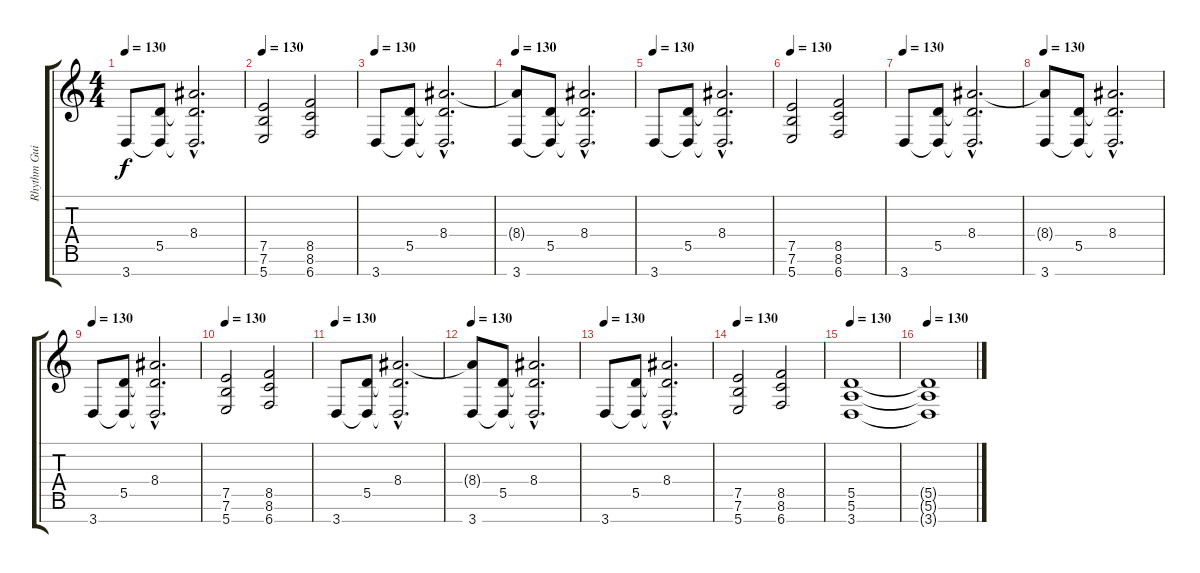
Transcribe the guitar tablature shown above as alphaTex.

\track ("Rhythm Guitar" "Rhythm Gui") {instrument distortionguitar}
\staff {score tabs}
\tuning (E4 B3 G3 D3 A2 E2 B1) {hide}
\ts (4 4)
\tempo 130
\clef g2
\ks c
3.7.8{dy f} (5.5 3.7{t}).8 (8.4{hac} 5.5{hac t} 3.7{hac t}).2{d} |
\tempo 130
(7.5 7.6 5.7).2 (8.5 8.6 6.7).2 |
\tempo 130
3.7.8 (5.5 3.7{t}).8 (8.4{hac} 5.5{hac t} 3.7{hac t}).2{d} |
\tempo 130
(8.4{t} 3.7).8 (5.5 3.7{t}).8 (8.4{hac} 5.5{hac t} 3.7{hac t}).2{d} |
\tempo 130
3.7.8 (5.5 3.7{t}).8 (8.4{hac} 5.5{hac t} 3.7{hac t}).2{d} |
\tempo 130
(7.5 7.6 5.7).2 (8.5 8.6 6.7).2 |
\tempo 130
3.7.8 (5.5 3.7{t}).8 (8.4{hac} 5.5{hac t} 3.7{hac t}).2{d} |
\tempo 130
(8.4{t} 3.7).8 (5.5 3.7{t}).8 (8.4{hac} 5.5{hac t} 3.7{hac t}).2{d} |
\tempo 130
3.7.8 (5.5 3.7{t}).8 (8.4{hac} 5.5{hac t} 3.7{hac t}).2{d} |
\tempo 130
(7.5 7.6 5.7).2 (8.5 8.6 6.7).2 |
\tempo 130
3.7.8 (5.5 3.7{t}).8 (8.4{hac} 5.5{hac t} 3.7{hac t}).2{d} |
\tempo 130
(8.4{t} 3.7).8 (5.5 3.7{t}).8 (8.4{hac} 5.5{hac t} 3.7{hac t}).2{d} |
\tempo 130
3.7.8 (5.5 3.7{t}).8 (8.4{hac} 5.5{hac t} 3.7{hac t}).2{d} |
\tempo 130
(7.5 7.6 5.7).2 (8.5 8.6 6.7).2 |
\tempo 130
(5.5 5.6 3.7).1 |
\tempo 130
(5.5{t} 5.6{t} 3.7{t}).1
